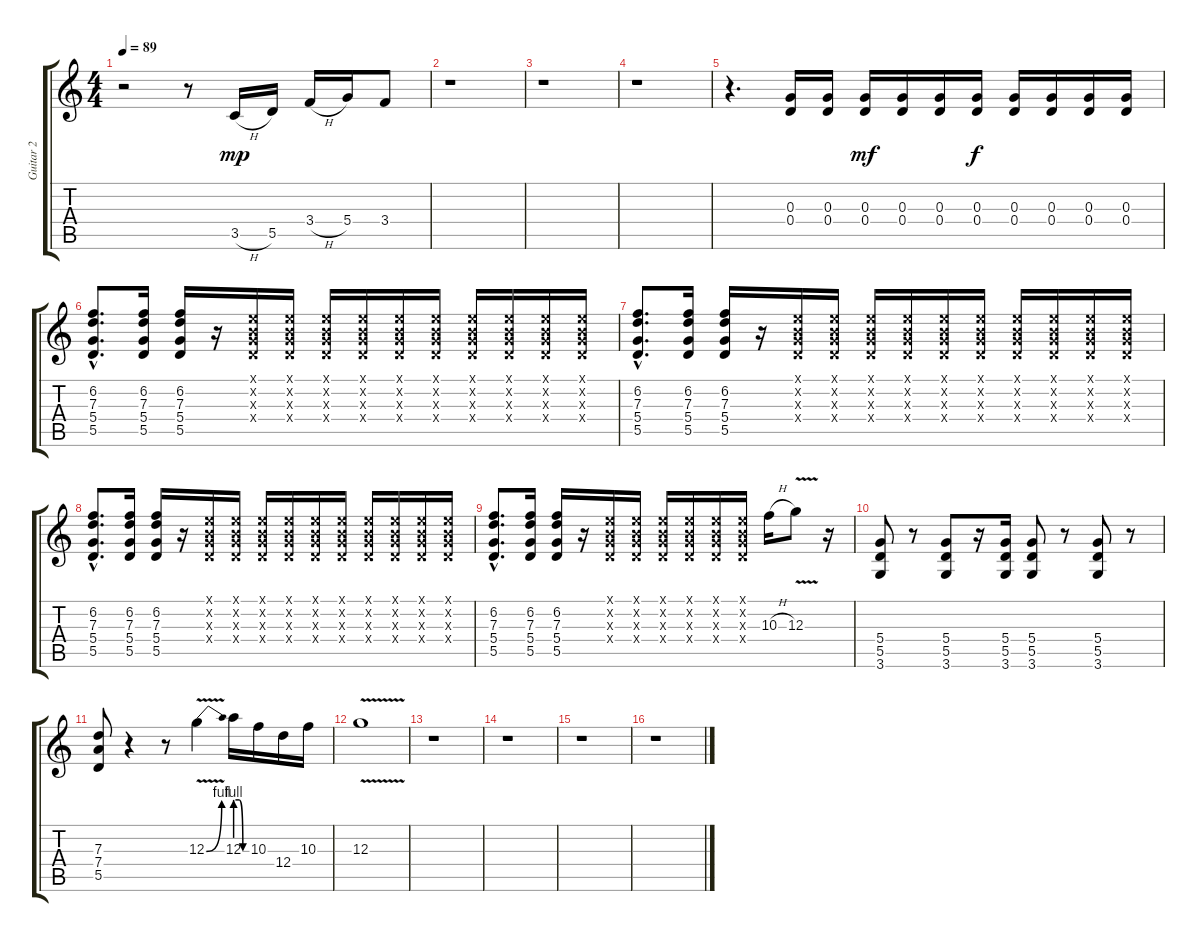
\track ("Guitar 2" "Guitar 2") {instrument distortionguitar}
\staff {score tabs}
\tuning (E4 B3 G3 D3 A2 E2) {hide}
\ts (4 4)
\tempo 89
\clef g2
\ks c
r.2{dy f} r.8 3.5{h}.16{dy mp} 5.5.16 3.4{h}.16 5.4.16 3.4.8 |
r.1 |
r.1 |
r.1 |
r.4{d} (0.3 0.4).16 (0.3 0.4).16 (0.3 0.4).16{dy mf} (0.3 0.4).16 (0.3 0.4).16 (0.3 0.4).16{dy f} (0.3 0.4).16 (0.3 0.4).16 (0.3 0.4).16 (0.3 0.4).16 |
(6.2{hac} 7.3{hac} 5.4{hac} 5.5{hac}).8{d} (6.2 7.3 5.4 5.5).16 (6.2 7.3 5.4 5.5).16 r.16 (0.1{x} 0.2{x} 0.3{x} 0.4{x}).16 (0.1{x} 0.2{x} 0.3{x} 0.4{x}).16 (0.1{x} 0.2{x} 0.3{x} 0.4{x}).16 (0.1{x} 0.2{x} 0.3{x} 0.4{x}).16 (0.1{x} 0.2{x} 0.3{x} 0.4{x}).16 (0.1{x} 0.2{x} 0.3{x} 0.4{x}).16 (0.1{x} 0.2{x} 0.3{x} 0.4{x}).16 (0.1{x} 0.2{x} 0.3{x} 0.4{x}).16 (0.1{x} 0.2{x} 0.3{x} 0.4{x}).16 (0.1{x} 0.2{x} 0.3{x} 0.4{x}).16 |
(6.2{hac} 7.3{hac} 5.4{hac} 5.5{hac}).8{d} (6.2 7.3 5.4 5.5).16 (6.2 7.3 5.4 5.5).16 r.16 (0.1{x} 0.2{x} 0.3{x} 0.4{x}).16 (0.1{x} 0.2{x} 0.3{x} 0.4{x}).16 (0.1{x} 0.2{x} 0.3{x} 0.4{x}).16 (0.1{x} 0.2{x} 0.3{x} 0.4{x}).16 (0.1{x} 0.2{x} 0.3{x} 0.4{x}).16 (0.1{x} 0.2{x} 0.3{x} 0.4{x}).16 (0.1{x} 0.2{x} 0.3{x} 0.4{x}).16 (0.1{x} 0.2{x} 0.3{x} 0.4{x}).16 (0.1{x} 0.2{x} 0.3{x} 0.4{x}).16 (0.1{x} 0.2{x} 0.3{x} 0.4{x}).16 |
(6.2{hac} 7.3{hac} 5.4{hac} 5.5{hac}).8{d} (6.2 7.3 5.4 5.5).16 (6.2 7.3 5.4 5.5).16 r.16 (0.1{x} 0.2{x} 0.3{x} 0.4{x}).16 (0.1{x} 0.2{x} 0.3{x} 0.4{x}).16 (0.1{x} 0.2{x} 0.3{x} 0.4{x}).16 (0.1{x} 0.2{x} 0.3{x} 0.4{x}).16 (0.1{x} 0.2{x} 0.3{x} 0.4{x}).16 (0.1{x} 0.2{x} 0.3{x} 0.4{x}).16 (0.1{x} 0.2{x} 0.3{x} 0.4{x}).16 (0.1{x} 0.2{x} 0.3{x} 0.4{x}).16 (0.1{x} 0.2{x} 0.3{x} 0.4{x}).16 (0.1{x} 0.2{x} 0.3{x} 0.4{x}).16 |
(6.2{hac} 7.3{hac} 5.4{hac} 5.5{hac}).8{d} (6.2 7.3 5.4 5.5).16 (6.2 7.3 5.4 5.5).16 r.16 (0.1{x} 0.2{x} 0.3{x} 0.4{x}).16 (0.1{x} 0.2{x} 0.3{x} 0.4{x}).16 (0.1{x} 0.2{x} 0.3{x} 0.4{x}).16 (0.1{x} 0.2{x} 0.3{x} 0.4{x}).16 (0.1{x} 0.2{x} 0.3{x} 0.4{x}).16 (0.1{x} 0.2{x} 0.3{x} 0.4{x}).16 10.3{h}.16 12.3{v}.8 r.16 |
(5.4 5.5 3.6).8 r.8 (5.4 5.5 3.6).8 r.16 (5.4 5.5 3.6).16 (5.4 5.5 3.6).8 r.8 (5.4 5.5 3.6).8 r.8 |
(7.3 7.4 5.5).8 r.4 r.8 12.3{be (bend 0 0 60 4) v}.4 12.3{be (custom 0 4 20 4 40 0 60 0)}.16 10.3.16 12.4.16 10.3.16 |
12.3{v}.1 |
r.1 |
r.1 |
r.1 |
r.1
